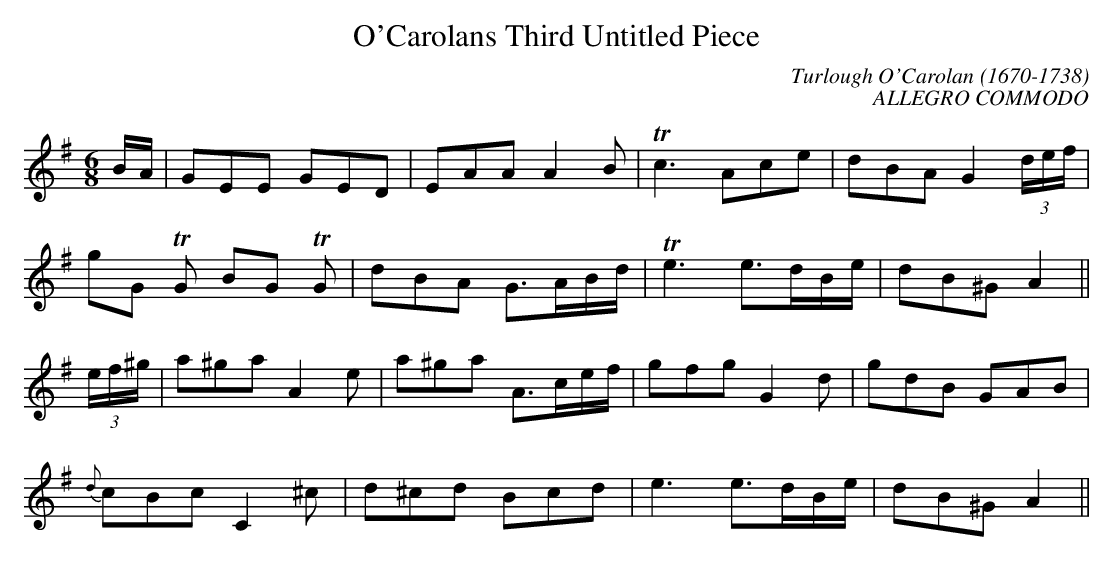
X:1occ
T:O'Carolans Third Untitled Piece
C:Turlough O'Carolan (1670-1738)
C:ALLEGRO COMMODO
M:6/8
L:1/8
K:G
B/2A/2|GEE GED|EAA A2B| Tc3Ace|dBA G2 (3d/2e/2f/2|
gG TG BG TG|dBA G3/2A/2B/2d/2| Te3e3/2d/2B/2e/2|dB^G A2||
(3e/2f/2^g/2|a^ga A2e|a^ga A3/2c/2e/2f/2|gfg G2d|gdB GAB|
{d}cBc C2^c|d^cd Bcd|e3e3/2d/2B/2e/2|dB^G A2||
